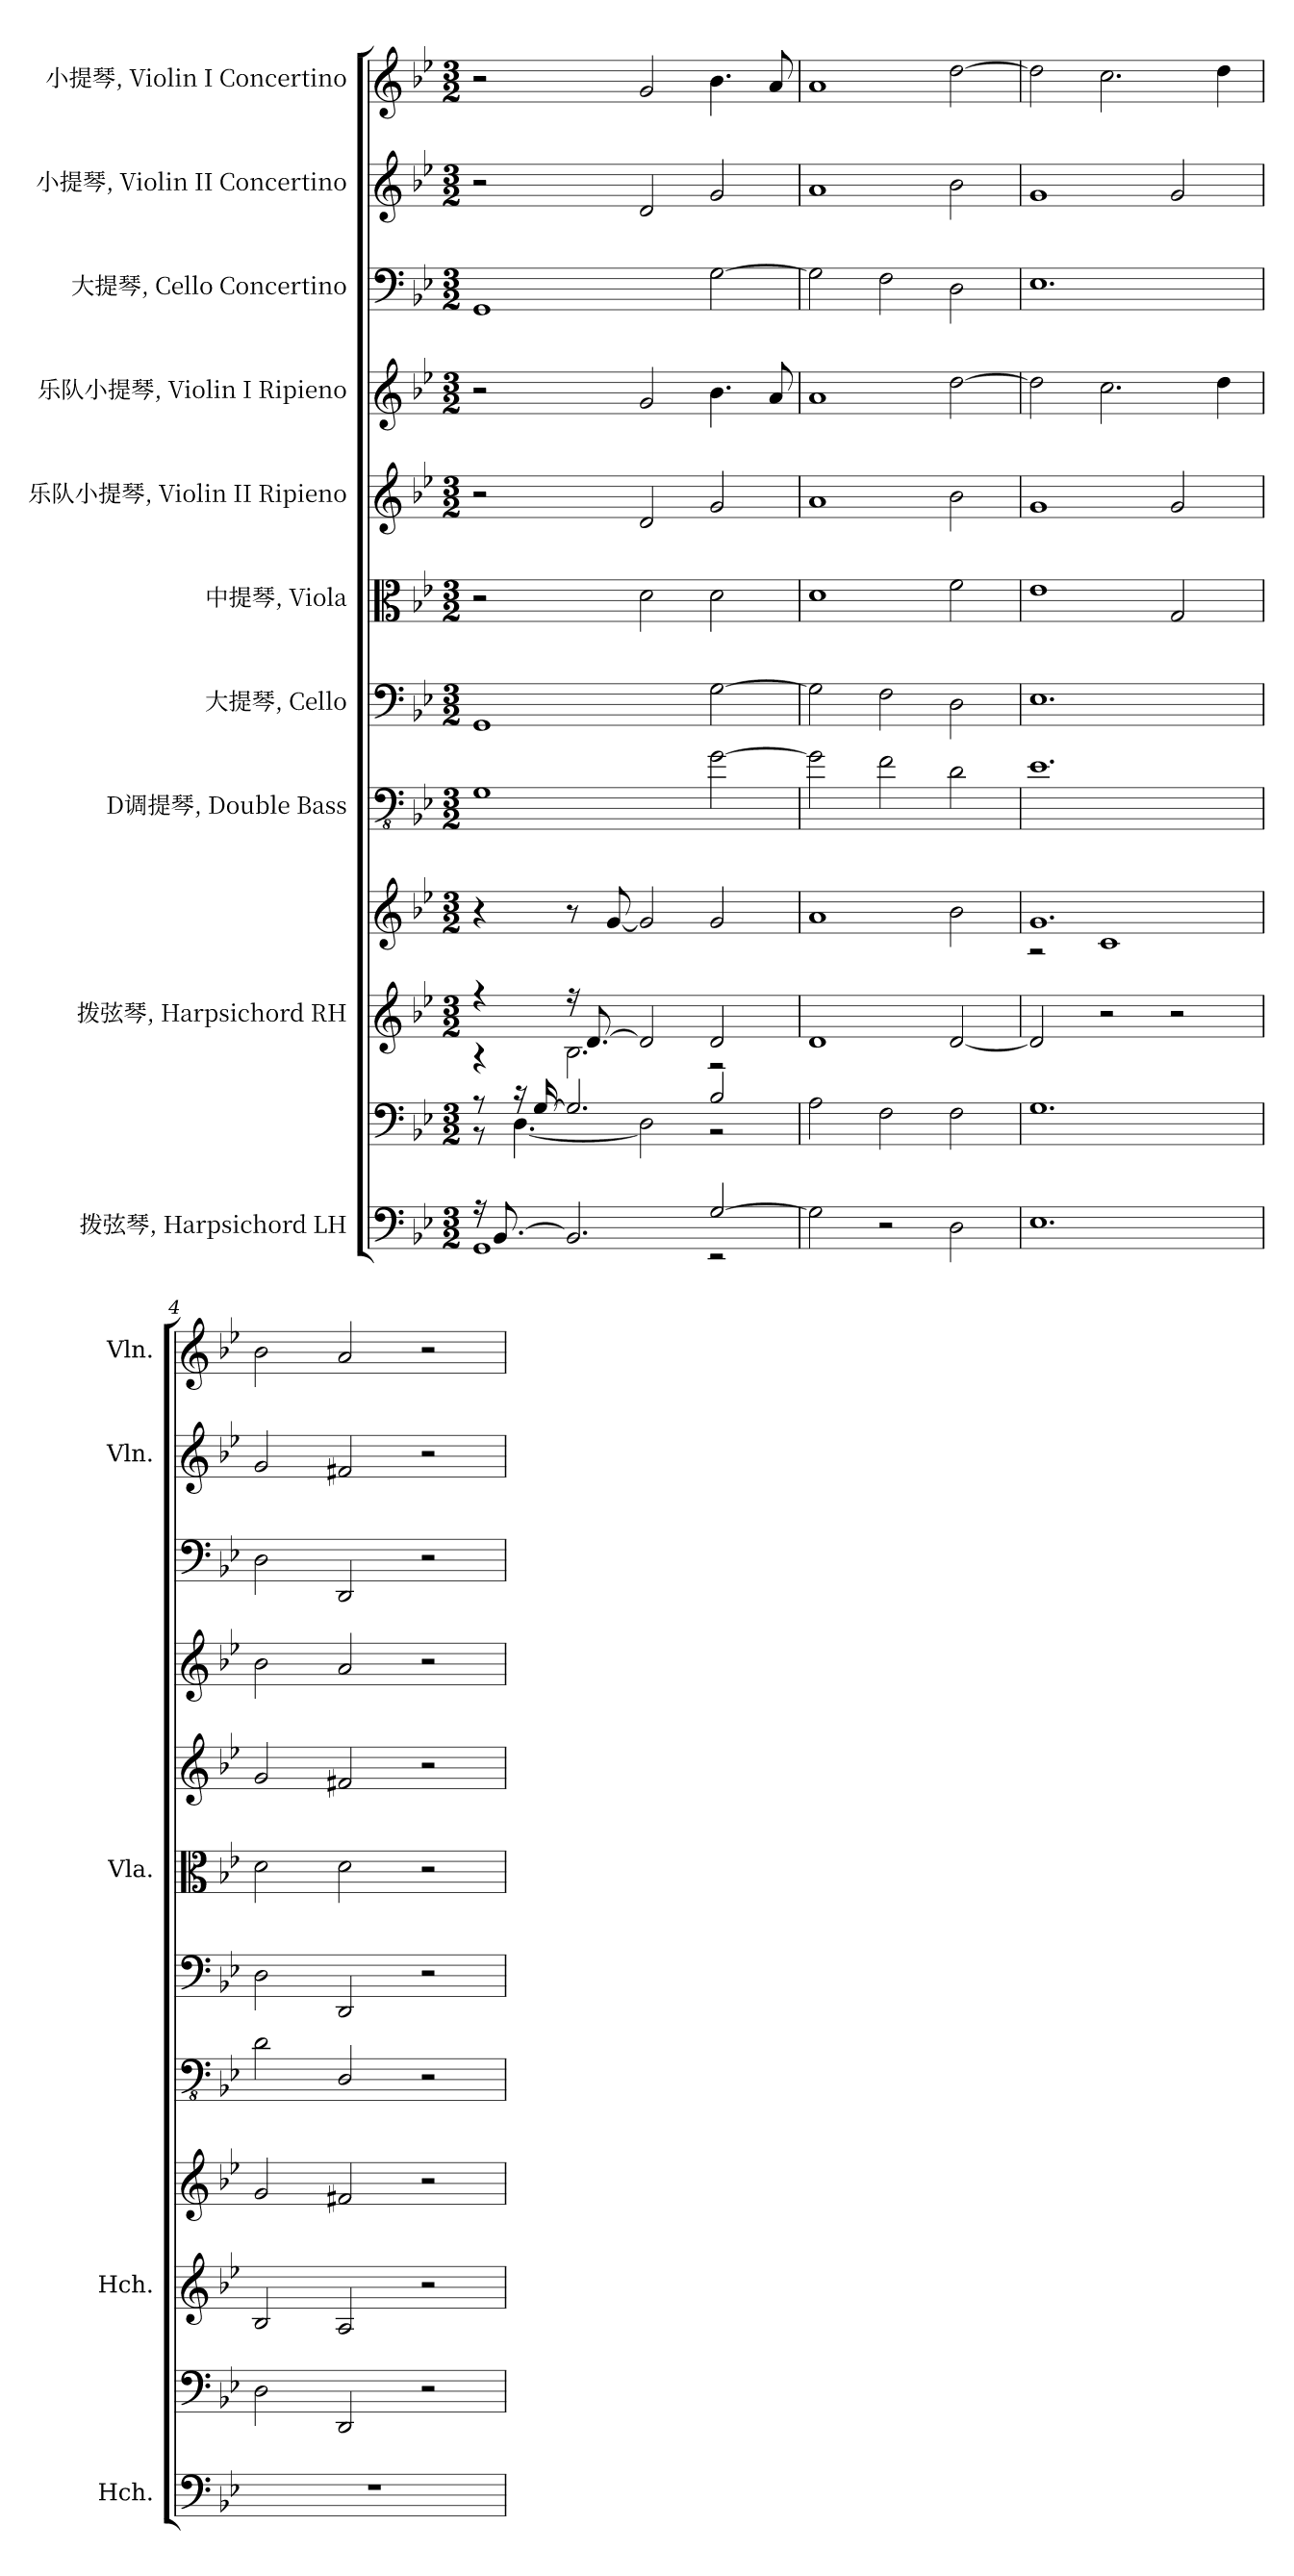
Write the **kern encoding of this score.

**kern	**kern	**kern	**kern	**kern	**kern	**kern	**kern	**kern	**kern	**kern	**kern
*part10	*part10	*part9	*part9	*part8	*part7	*part6	*part5	*part4	*part3	*part2	*part1
*staff12	*staff11	*staff10	*staff9	*staff8	*staff7	*staff6	*staff5	*staff4	*staff3	*staff2	*staff1
*I"拨弦琴, Harpsichord LH	*	*I"拨弦琴, Harpsichord RH	*	*I"D调提琴, Double Bass	*I"大提琴, Cello	*I"中提琴, Viola	*I"乐队小提琴, Violin II Ripieno	*I"乐队小提琴, Violin I Ripieno	*I"大提琴, Cello Concertino	*I"小提琴, Violin II Concertino	*I"小提琴, Violin I Concertino
*I'Hch.	*	*I'Hch.	*	*	*	*I'Vla.	*	*	*	*I'Vln.	*I'Vln.
*clefF4	*clefF4	*clefG2	*clefG2	*clefFv4	*clefF4	*clefC3	*clefG2	*clefG2	*clefF4	*clefG2	*clefG2
*	*	*	*	*ITrd7c12	*	*	*	*	*	*	*
*k[b-e-]	*k[b-e-]	*k[b-e-]	*k[b-e-]	*k[b-e-]	*k[b-e-]	*k[b-e-]	*k[b-e-]	*k[b-e-]	*k[b-e-]	*k[b-e-]	*k[b-e-]
*M3/2	*M3/2	*M3/2	*M3/2	*M3/2	*M3/2	*M3/2	*M3/2	*M3/2	*M3/2	*M3/2	*M3/2
*MM88	*MM88	*MM88	*MM88	*MM88	*MM88	*MM88	*MM88	*MM88	*MM88	*MM88	*MM88
=1	=1	=1	=1	=1	=1	=1	=1	=1	=1	=1	=1
*^	*^	*^	*	*	*	*	*	*	*	*	*
16r	1GG	8r	8r	4r	4r	4r	1GGG	1GG	2r	2r	2r	1GG	2r	2r
[8.BB-/	.	.	.	.	.	.	.	.	.	.	.	.	.	.
.	.	16r	[4.D\	.	.	.	.	.	.	.	.	.	.	.
.	.	[16G/	.	.	.	.	.	.	.	.	.	.	.	.
2.BB-/]	.	2.G/]	.	16r	2.B-\	8r	.	.	.	.	.	.	.	.
.	.	.	.	[8.d/	.	.	.	.	.	.	.	.	.	.
.	.	.	.	.	.	[8g/	.	.	.	.	.	.	.	.
.	.	.	2D\]	2d/]	.	2g/]	.	.	2d\	2d/	2g/	.	2d/	2g/
[2G/	2r	2B-/	2r	2d/	2r	2g/	[2GG\	[2G\	2d\	2g/	4.b-\	[2G\	2g/	4.b-\
.	.	.	.	.	.	.	.	.	.	.	8a/	.	.	8a/
*v	*v	*	*	*v	*v	*	*	*	*	*	*	*	*	*
*	*v	*v	*	*	*	*	*	*	*	*	*	*
=2	=2	=2	=2	=2	=2	=2	=2	=2	=2	=2	=2
2G\]	2A\	1d	1a	2GG\]	2G\]	1d	1a	1a	2G\]	1a	1a
2r	2F\	.	.	2FF\	2F\	.	.	.	2F\	.	.
2D\	2F\	[2d/	2b-\	2DD\	2D\	2f\	2b-\	[2dd\	2D\	2b-\	[2dd\
=3	=3	=3	=3	=3	=3	=3	=3	=3	=3	=3	=3
*	*	*	*^	*	*	*	*	*	*	*	*
1.E-	1.G	2d/]	1.g	2r	1.EE-	1.E-	1e-	1g	2dd\]	1.E-	1g	2dd\]
.	.	2r	.	1c	.	.	.	.	2.cc\	.	.	2.cc\
.	.	2r	.	.	.	.	2G/	2g/	.	.	2g/	.
.	.	.	.	.	.	.	.	.	4dd\	.	.	4dd\
*	*	*	*v	*v	*	*	*	*	*	*	*	*
=4	=4	=4	=4	=4	=4	=4	=4	=4	=4	=4	=4
1.r	2D\	2B-/	2g/	2DD\	2D\	2d\	2g/	2b-\	2D\	2g/	2b-\
.	2DD/	2A/	2f#X/	2DDD/	2DD/	2d\	2f#X/	2a/	2DD/	2f#X/	2a/
.	2r	2r	2r	2r	2r	2r	2r	2r	2r	2r	2r
=	=	=	=	=	=	=	=	=	=	=	=
*-	*-	*-	*-	*-	*-	*-	*-	*-	*-	*-	*-
